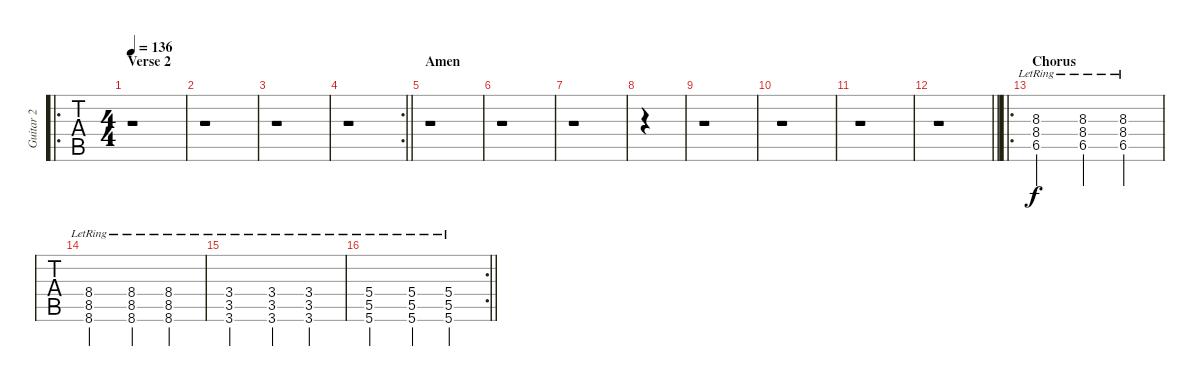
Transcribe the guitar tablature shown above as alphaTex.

\track ("Guitar 2" "Guitar 2") {instrument distortionguitar}
\staff {tabs}
\tuning (E4 B3 G3 D3 A2 D2) {hide}
\ro
\ts (4 4)
\section ("" "Verse 2")
\tempo 136
\clef g2
\ks c
r.1{dy f} |
r.1 |
r.1 |
\rc 2
\barLineRight lightlight
r.1 |
\section ("" "Amen")
r.1 |
r.1 |
r.1 |
|
r.1 |
r.1 |
r.1 |
\barLineRight lightlight
r.1 |
\ro
\section ("" "Chorus")
(8.3{lr} 8.4{lr} 6.5{lr}).2 (8.3{lr} 8.4{lr} 6.5{lr}).4 (8.3{lr} 8.4{lr} 6.5{lr}).4 |
(8.4{lr} 8.5{lr} 8.6{lr}).2 (8.4{lr} 8.5{lr} 8.6{lr}).4 (8.4{lr} 8.5{lr} 8.6{lr}).4 |
(3.4{lr} 3.5{lr} 3.6).2 (3.4{lr} 3.5{lr} 3.6).4 (3.4{lr} 3.5{lr} 3.6).4 |
\rc 2
\barLineRight lightlight
(5.4{lr} 5.5 5.6{lr}).2 (5.4{lr} 5.5{lr} 5.6{lr}).4 (5.4{lr} 5.5{lr} 5.6{lr}).4
